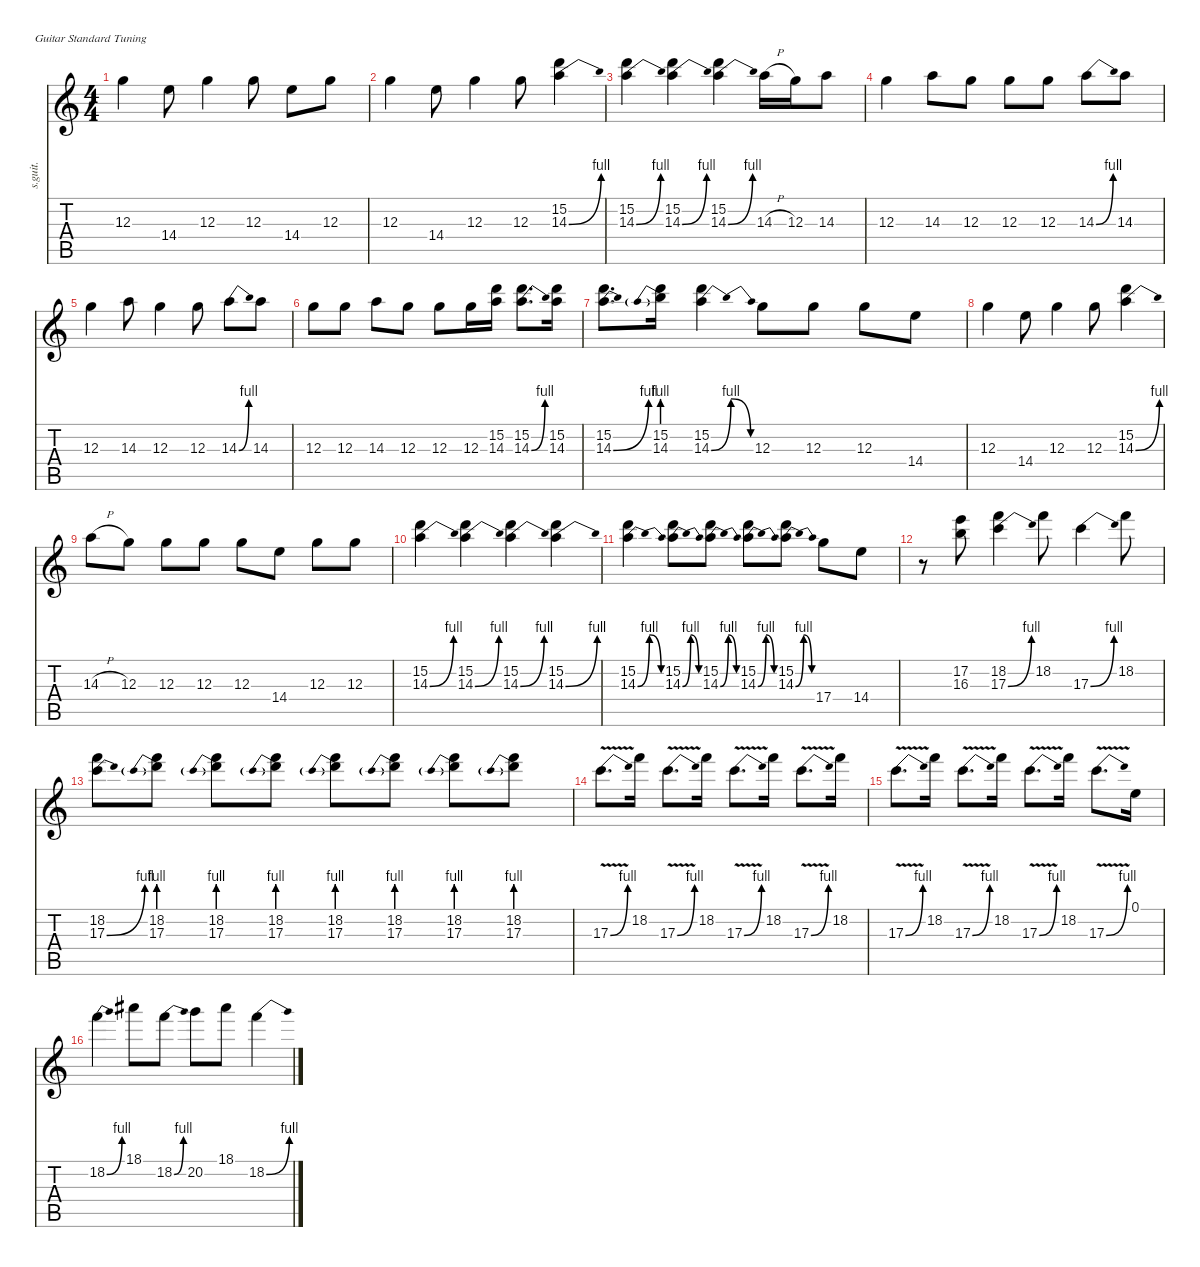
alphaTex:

\defaultSystemsLayout 4
\hideDynamics
\bracketExtendMode nobrackets
\track ("Allen Collins (Lead Guitar-Left Stereo)" "s.guit.") {instrument overdrivenguitar}
\staff {score tabs}
\tuning (E4 B3 G3 D3 A2 E2)
\ts (4 4)
\tempo (150 hide)
\clef g2
\ks c
12.3.4{lyrics (0 "") lyrics (1 "") lyrics (2 "") lyrics (3 "") lyrics (4 "") dy f} 14.4.8{lyrics (0 "") lyrics (1 "") lyrics (2 "") lyrics (3 "") lyrics (4 "")} 12.3.4{lyrics (0 "") lyrics (1 "") lyrics (2 "") lyrics (3 "") lyrics (4 "")} 12.3.8{lyrics (0 "") lyrics (1 "") lyrics (2 "") lyrics (3 "") lyrics (4 "")} 14.4.8{lyrics (0 "") lyrics (1 "") lyrics (2 "") lyrics (3 "") lyrics (4 "")} 12.3.8{lyrics (0 "") lyrics (1 "") lyrics (2 "") lyrics (3 "") lyrics (4 "")} |
12.3.4{lyrics (0 "") lyrics (1 "") lyrics (2 "") lyrics (3 "") lyrics (4 "")} 14.4.8{lyrics (0 "") lyrics (1 "") lyrics (2 "") lyrics (3 "") lyrics (4 "")} 12.3.4{lyrics (0 "") lyrics (1 "") lyrics (2 "") lyrics (3 "") lyrics (4 "")} 12.3.8{lyrics (0 "") lyrics (1 "") lyrics (2 "") lyrics (3 "") lyrics (4 "")} (15.2 14.3{be (bend 0 0 30 4)}).4{lyrics (0 "") lyrics (1 "") lyrics (2 "") lyrics (3 "") lyrics (4 "")} |
(15.2 14.3{be (bend 0 0 30 4)}).4{lyrics (0 "") lyrics (1 "") lyrics (2 "") lyrics (3 "") lyrics (4 "")} (15.2 14.3{be (bend 0 0 30 4)}).4{lyrics (0 "") lyrics (1 "") lyrics (2 "") lyrics (3 "") lyrics (4 "")} (15.2 14.3{be (bend 0 0 30 4)}).4{lyrics (0 "") lyrics (1 "") lyrics (2 "") lyrics (3 "") lyrics (4 "")} 14.3{h}.16{lyrics (0 "") lyrics (1 "") lyrics (2 "") lyrics (3 "") lyrics (4 "")} 12.3.16{lyrics (0 "") lyrics (1 "") lyrics (2 "") lyrics (3 "") lyrics (4 "")} 14.3.8{lyrics (0 "") lyrics (1 "") lyrics (2 "") lyrics (3 "") lyrics (4 "")} |
12.3.4{lyrics (0 "") lyrics (1 "") lyrics (2 "") lyrics (3 "") lyrics (4 "")} 14.3.8{lyrics (0 "") lyrics (1 "") lyrics (2 "") lyrics (3 "") lyrics (4 "")} 12.3.8{lyrics (0 "") lyrics (1 "") lyrics (2 "") lyrics (3 "") lyrics (4 "")} 12.3.8{lyrics (0 "") lyrics (1 "") lyrics (2 "") lyrics (3 "") lyrics (4 "")} 12.3.8{lyrics (0 "") lyrics (1 "") lyrics (2 "") lyrics (3 "") lyrics (4 "")} 14.3{be (bend 0 0 30 4)}.8{lyrics (0 "") lyrics (1 "") lyrics (2 "") lyrics (3 "") lyrics (4 "")} 14.3.8{lyrics (0 "") lyrics (1 "") lyrics (2 "") lyrics (3 "") lyrics (4 "")} |
12.3.4{lyrics (0 "") lyrics (1 "") lyrics (2 "") lyrics (3 "") lyrics (4 "")} 14.3.8{lyrics (0 "") lyrics (1 "") lyrics (2 "") lyrics (3 "") lyrics (4 "")} 12.3.4{lyrics (0 "") lyrics (1 "") lyrics (2 "") lyrics (3 "") lyrics (4 "")} 12.3.8{lyrics (0 "") lyrics (1 "") lyrics (2 "") lyrics (3 "") lyrics (4 "")} 14.3{be (bend 0 0 30 4)}.8{lyrics (0 "") lyrics (1 "") lyrics (2 "") lyrics (3 "") lyrics (4 "")} 14.3.8{lyrics (0 "") lyrics (1 "") lyrics (2 "") lyrics (3 "") lyrics (4 "")} |
12.3.8{lyrics (0 "") lyrics (1 "") lyrics (2 "") lyrics (3 "") lyrics (4 "")} 12.3.8{lyrics (0 "") lyrics (1 "") lyrics (2 "") lyrics (3 "") lyrics (4 "")} 14.3.8{lyrics (0 "") lyrics (1 "") lyrics (2 "") lyrics (3 "") lyrics (4 "")} 12.3.8{lyrics (0 "") lyrics (1 "") lyrics (2 "") lyrics (3 "") lyrics (4 "")} 12.3.8{lyrics (0 "") lyrics (1 "") lyrics (2 "") lyrics (3 "") lyrics (4 "")} 12.3.16{lyrics (0 "") lyrics (1 "") lyrics (2 "") lyrics (3 "") lyrics (4 "")} (15.2 14.3).16{lyrics (0 "") lyrics (1 "") lyrics (2 "") lyrics (3 "") lyrics (4 "")} (15.2 14.3{be (bend 0 0 30 4)}).8{d lyrics (0 "") lyrics (1 "") lyrics (2 "") lyrics (3 "") lyrics (4 "")} (15.2 14.3).16{lyrics (0 "") lyrics (1 "") lyrics (2 "") lyrics (3 "") lyrics (4 "")} |
(15.2 14.3{be (bend 0 0 30 4)}).8{d lyrics (0 "") lyrics (1 "") lyrics (2 "") lyrics (3 "") lyrics (4 "")} (15.2 14.3{be (prebend 0 4 60 4)}).16{lyrics (0 "") lyrics (1 "") lyrics (2 "") lyrics (3 "") lyrics (4 "")} (15.2 14.3{be (bendrelease 0 0 30 4 30 4 60 0)}).4{lyrics (0 "") lyrics (1 "") lyrics (2 "") lyrics (3 "") lyrics (4 "")} 12.3.8{lyrics (0 "") lyrics (1 "") lyrics (2 "") lyrics (3 "") lyrics (4 "")} 12.3.8{lyrics (0 "") lyrics (1 "") lyrics (2 "") lyrics (3 "") lyrics (4 "")} 12.3.8{lyrics (0 "") lyrics (1 "") lyrics (2 "") lyrics (3 "") lyrics (4 "")} 14.4.8{lyrics (0 "") lyrics (1 "") lyrics (2 "") lyrics (3 "") lyrics (4 "")} |
12.3.4{lyrics (0 "") lyrics (1 "") lyrics (2 "") lyrics (3 "") lyrics (4 "")} 14.4.8{lyrics (0 "") lyrics (1 "") lyrics (2 "") lyrics (3 "") lyrics (4 "")} 12.3.4{lyrics (0 "") lyrics (1 "") lyrics (2 "") lyrics (3 "") lyrics (4 "")} 12.3.8{lyrics (0 "") lyrics (1 "") lyrics (2 "") lyrics (3 "") lyrics (4 "")} (15.2 14.3{be (bend 0 0 30 4)}).4{lyrics (0 "") lyrics (1 "") lyrics (2 "") lyrics (3 "") lyrics (4 "")} |
14.3{h}.8{lyrics (0 "") lyrics (1 "") lyrics (2 "") lyrics (3 "") lyrics (4 "")} 12.3.8{lyrics (0 "") lyrics (1 "") lyrics (2 "") lyrics (3 "") lyrics (4 "")} 12.3.8{lyrics (0 "") lyrics (1 "") lyrics (2 "") lyrics (3 "") lyrics (4 "")} 12.3.8{lyrics (0 "") lyrics (1 "") lyrics (2 "") lyrics (3 "") lyrics (4 "")} 12.3.8{lyrics (0 "") lyrics (1 "") lyrics (2 "") lyrics (3 "") lyrics (4 "")} 14.4.8{lyrics (0 "") lyrics (1 "") lyrics (2 "") lyrics (3 "") lyrics (4 "")} 12.3.8{lyrics (0 "") lyrics (1 "") lyrics (2 "") lyrics (3 "") lyrics (4 "")} 12.3.8{lyrics (0 "") lyrics (1 "") lyrics (2 "") lyrics (3 "") lyrics (4 "")} |
(15.2 14.3{be (bend 0 0 30 4)}).4{lyrics (0 "") lyrics (1 "") lyrics (2 "") lyrics (3 "") lyrics (4 "")} (15.2 14.3{be (bend 0 0 30 4)}).4{lyrics (0 "") lyrics (1 "") lyrics (2 "") lyrics (3 "") lyrics (4 "")} (15.2 14.3{be (bend 0 0 30 4)}).4{lyrics (0 "") lyrics (1 "") lyrics (2 "") lyrics (3 "") lyrics (4 "")} (15.2 14.3{be (bend 0 0 30 4)}).4{lyrics (0 "") lyrics (1 "") lyrics (2 "") lyrics (3 "") lyrics (4 "")} |
(15.2 14.3{be (bendrelease 0 0 30 4 30 4 60 0)}).4{lyrics (0 "") lyrics (1 "") lyrics (2 "") lyrics (3 "") lyrics (4 "")} (15.2 14.3{be (bendrelease 0 0 30 4 30 4 60 0)}).8{lyrics (0 "") lyrics (1 "") lyrics (2 "") lyrics (3 "") lyrics (4 "")} (15.2 14.3{be (bendrelease 0 0 30 4 30 4 60 0)}).8{lyrics (0 "") lyrics (1 "") lyrics (2 "") lyrics (3 "") lyrics (4 "")} (15.2 14.3{be (bendrelease 0 0 30 4 30 4 60 0)}).8{lyrics (0 "") lyrics (1 "") lyrics (2 "") lyrics (3 "") lyrics (4 "")} (15.2 14.3{be (bendrelease 0 0 30 4 30 4 60 0)}).8{lyrics (0 "") lyrics (1 "") lyrics (2 "") lyrics (3 "") lyrics (4 "")} 17.4.8{lyrics (0 "") lyrics (1 "") lyrics (2 "") lyrics (3 "") lyrics (4 "")} 14.4.8{lyrics (0 "") lyrics (1 "") lyrics (2 "") lyrics (3 "") lyrics (4 "")} |
r.8 (17.2 16.3).8{lyrics (0 "") lyrics (1 "") lyrics (2 "") lyrics (3 "") lyrics (4 "")} (18.2 17.3{be (bend 0 0 30 4)}).4{lyrics (0 "") lyrics (1 "") lyrics (2 "") lyrics (3 "") lyrics (4 "")} 18.2.8{lyrics (0 "") lyrics (1 "") lyrics (2 "") lyrics (3 "") lyrics (4 "")} 17.3{be (bend 0 0 30 4)}.4{lyrics (0 "") lyrics (1 "") lyrics (2 "") lyrics (3 "") lyrics (4 "")} 18.2.8{lyrics (0 "") lyrics (1 "") lyrics (2 "") lyrics (3 "") lyrics (4 "")} |
(18.2 17.3{be (bend 0 0 30 4)}).8{lyrics (0 "") lyrics (1 "") lyrics (2 "") lyrics (3 "") lyrics (4 "")} (18.2 17.3{be (prebend 0 4 60 4)}).8{lyrics (0 "") lyrics (1 "") lyrics (2 "") lyrics (3 "") lyrics (4 "")} (18.2 17.3{be (prebend 0 4 60 4)}).8{lyrics (0 "") lyrics (1 "") lyrics (2 "") lyrics (3 "") lyrics (4 "")} (18.2 17.3{be (prebend 0 4 60 4)}).8{lyrics (0 "") lyrics (1 "") lyrics (2 "") lyrics (3 "") lyrics (4 "")} (18.2 17.3{be (prebend 0 4 60 4)}).8{lyrics (0 "") lyrics (1 "") lyrics (2 "") lyrics (3 "") lyrics (4 "")} (18.2 17.3{be (prebend 0 4 60 4)}).8{lyrics (0 "") lyrics (1 "") lyrics (2 "") lyrics (3 "") lyrics (4 "")} (18.2 17.3{be (prebend 0 4 60 4)}).8{lyrics (0 "") lyrics (1 "") lyrics (2 "") lyrics (3 "") lyrics (4 "")} (18.2 17.3{be (prebend 0 4 60 4)}).8{lyrics (0 "") lyrics (1 "") lyrics (2 "") lyrics (3 "") lyrics (4 "")} |
17.3{be (bend 0 0 30 4) v}.8{d lyrics (0 "") lyrics (1 "") lyrics (2 "") lyrics (3 "") lyrics (4 "")} 18.2.16{lyrics (0 "") lyrics (1 "") lyrics (2 "") lyrics (3 "") lyrics (4 "")} 17.3{be (bend 0 0 30 4) v}.8{d lyrics (0 "") lyrics (1 "") lyrics (2 "") lyrics (3 "") lyrics (4 "")} 18.2.16{lyrics (0 "") lyrics (1 "") lyrics (2 "") lyrics (3 "") lyrics (4 "")} 17.3{be (bend 0 0 30 4) v}.8{d lyrics (0 "") lyrics (1 "") lyrics (2 "") lyrics (3 "") lyrics (4 "")} 18.2.16{lyrics (0 "") lyrics (1 "") lyrics (2 "") lyrics (3 "") lyrics (4 "")} 17.3{be (bend 0 0 30 4) v}.8{d lyrics (0 "") lyrics (1 "") lyrics (2 "") lyrics (3 "") lyrics (4 "")} 18.2.16{lyrics (0 "") lyrics (1 "") lyrics (2 "") lyrics (3 "") lyrics (4 "")} |
17.3{be (bend 0 0 30 4) v}.8{d lyrics (0 "") lyrics (1 "") lyrics (2 "") lyrics (3 "") lyrics (4 "")} 18.2.16{lyrics (0 "") lyrics (1 "") lyrics (2 "") lyrics (3 "") lyrics (4 "")} 17.3{be (bend 0 0 30 4) v}.8{d lyrics (0 "") lyrics (1 "") lyrics (2 "") lyrics (3 "") lyrics (4 "")} 18.2.16{lyrics (0 "") lyrics (1 "") lyrics (2 "") lyrics (3 "") lyrics (4 "")} 17.3{be (bend 0 0 30 4) v}.8{d lyrics (0 "") lyrics (1 "") lyrics (2 "") lyrics (3 "") lyrics (4 "")} 18.2.16{lyrics (0 "") lyrics (1 "") lyrics (2 "") lyrics (3 "") lyrics (4 "")} 17.3{be (bend 0 0 30 4) v}.8{d lyrics (0 "") lyrics (1 "") lyrics (2 "") lyrics (3 "") lyrics (4 "")} 0.1.16{lyrics (0 "") lyrics (1 "") lyrics (2 "") lyrics (3 "") lyrics (4 "")} |
18.2{be (bend 0 0 30 4)}.4{lyrics (0 "") lyrics (1 "") lyrics (2 "") lyrics (3 "") lyrics (4 "")} 18.1{acc #}.8{lyrics (0 "") lyrics (1 "") lyrics (2 "") lyrics (3 "") lyrics (4 "")} 18.2{be (bend 0 0 30 4)}.8{lyrics (0 "") lyrics (1 "") lyrics (2 "") lyrics (3 "") lyrics (4 "")} 20.2.8{lyrics (0 "") lyrics (1 "") lyrics (2 "") lyrics (3 "") lyrics (4 "")} 18.1{acc #}.8{lyrics (0 "") lyrics (1 "") lyrics (2 "") lyrics (3 "") lyrics (4 "")} 18.2{be (bend 0 0 30 4)}.4{lyrics (0 "") lyrics (1 "") lyrics (2 "") lyrics (3 "") lyrics (4 "")}
